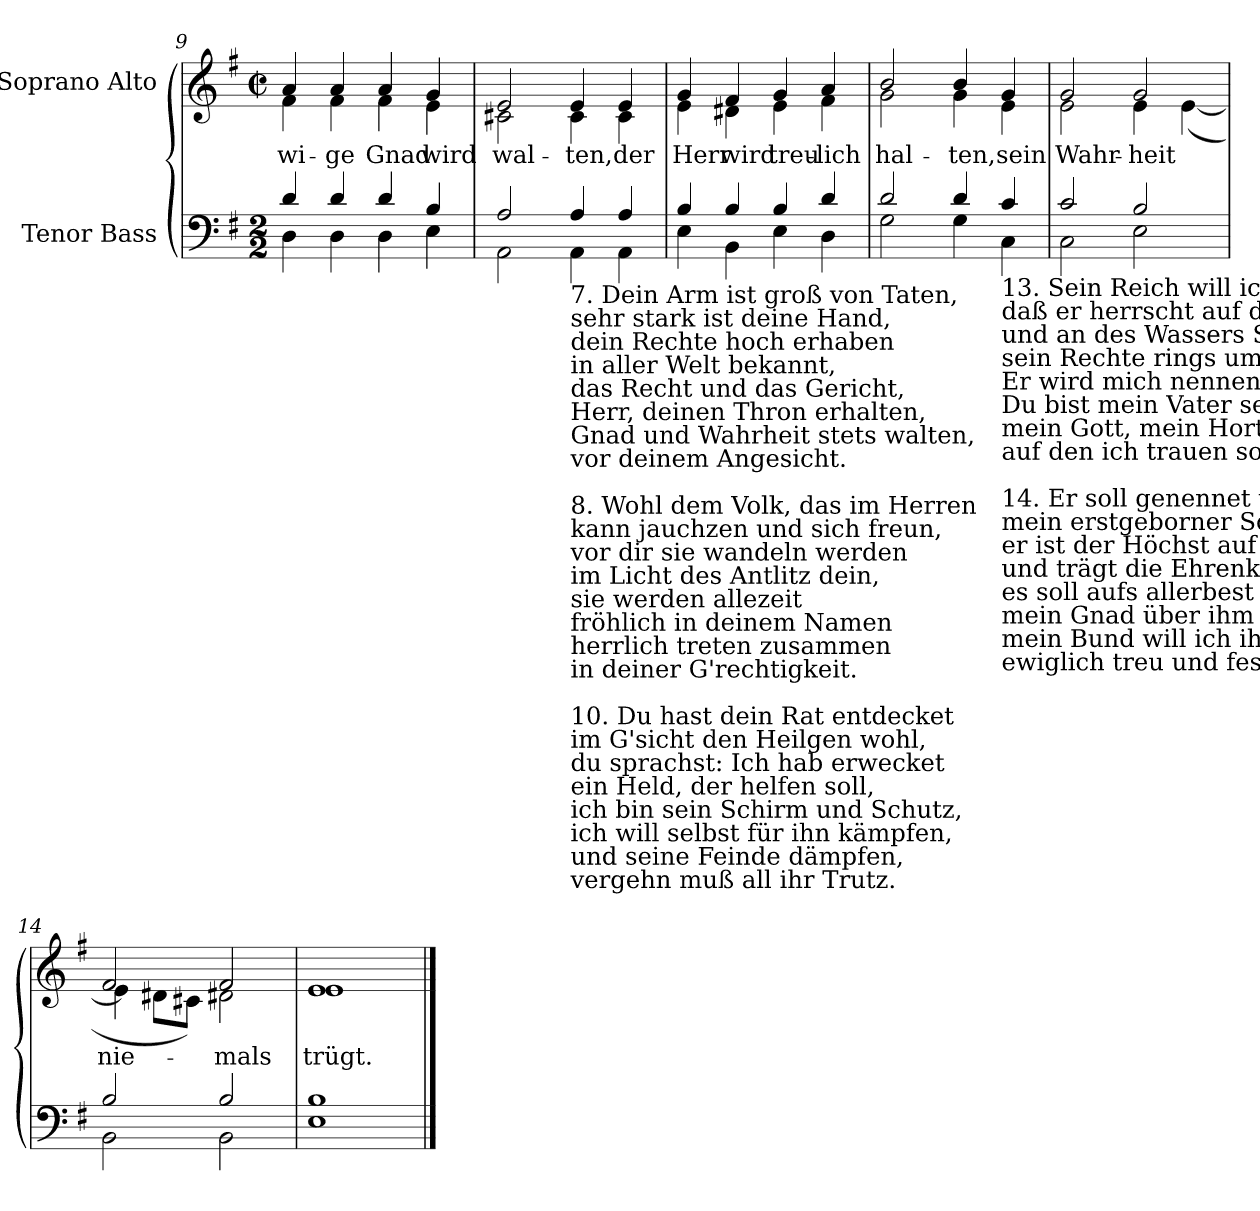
**kern	**kern	**text
*part2	*part1	*part1
*staff2	*staff1	*staff1
*I"Tenor Bass	*I"Soprano Alto	*
*clefF4	*clefG2	*
*k[f#]	*k[f#]	*
*G:	*G:	*
*M2/2	*M2/2	*
*	*met(c|)	*
=9	=9	=9
*^	*	*
!	!	!	!LO:LY:b
*	*	*^	*
4d/	4D\	4a/	4f#\	-wi-
!	!	!	!	!LO:LY:b
4d/	4D\	4a/	4f#\	-ge
!	!	!	!	!LO:LY:b
4d/	4D\	4a/	4f#\	Gnad
!	!	!	!	!LO:LY:b
4B/	4E\	4g/	4e\	wird
=10	=10	=10	=10	=10
!	!	!	!	!LO:LY:b
2A/	2AA\	2e/	2c#X\	wal-
!LO:TX:b:t=7. Dein Arm ist groß von Taten, \nsehr stark ist deine Hand, \ndein Rechte hoch erhaben \nin aller Welt bekannt,\ndas Recht und das Gericht, \nHerr, deinen Thron erhalten, \nGnad und Wahrheit stets walten, \nvor deinem Angesicht.\n\n8. Wohl dem Volk, das im Herren \nkann jauchzen und sich freun, \nvor dir sie wandeln werden \nim Licht des Antlitz dein, \nsie werden allezeit \nfröhlich in deinem Namen \nherrlich treten zusammen \nin deiner G'rechtigkeit.\n\n10. Du hast dein Rat entdecket \nim G'sicht den Heilgen wohl, \ndu sprachst&colon; Ich hab erwecket \nein Held, der helfen soll, \nich bin sein Schirm und Schutz, \nich will selbst für ihn kämpfen, \nund seine Feinde dämpfen,\nvergehn muß all ihr Trutz.	!	!	!	!
!	!	!	!	!LO:LY:b
4A/	4AA\	4e/	4c#\	-ten,
!	!	!	!	!LO:LY:b
4A/	4AA\	4e/	4c#\	der
=11	=11	=11	=11	=11
!	!	!	!	!LO:LY:b
4B/	4E\	4g/	4e\	Herr
!	!	!	!	!LO:LY:b
4B/	4BB\	4f#/	4d#X\	wird
!	!	!	!	!LO:LY:b
4B/	4E\	4g/	4e\	treu-
!	!	!	!	!LO:LY:b
4d/	4D\	4a/	4f#\	-lich
=12	=12	=12	=12	=12
!	!	!	!	!LO:LY:b
2d/	2G\	2b/	2g\	hal-
!	!	!	!	!LO:LY:b
4d/	4G\	4b/	4g\	-ten,
!LO:TX:b:t=13. Sein Reich will ich ausbreiten, \ndaß er herrscht auf dem Meer, \nund an des Wassers Seiten \nsein Rechte rings umher. \nEr wird mich nennen wohl&colon; \nDu bist mein Vater selber,\nmein Gott, mein Hort, mein Helfer,\nauf den ich trauen soll.\n\n14. Er soll genennet werden \nmein erstgeborner Sohn, \ner ist der Höchst auf Erden \nund trägt die Ehrenkron,\nes soll aufs allerbest \nmein Gnad über ihm walten, \nmein Bund will ich ihm halten \newiglich treu und fest.	!	!	!	!
!	!	!	!	!LO:LY:b
4c/	4C\	4g/	4e\	sein
=13	=13	=13	=13	=13
!	!	!	!	!LO:LY:b
2c/	2C\	2g/	2e\	Wahr-
!	!	!	!	!LO:LY:b
2B/	2E\	2g/	4e\	-heit
.	.	.	(<[4e\	.
=14	=14	=14	=14	=14
!	!	!	!	!LO:LY:b
2B/	2BB\	2f#/	4e\]	nie-
.	.	.	8d#X\L	.
.	.	.	8c#X\J)	.
!	!	!	!	!LO:LY:b
2B/	2BB\	2f#/	2d#X\	-mals
=15	=15	=15	=15	=15
!	!	!	!	!LO:LY:b
1B/	1E\	1e/	1e\	trügt.
*v	*v	*	*	*
*	*v	*v	*
==	==	==
*-	*-	*-
